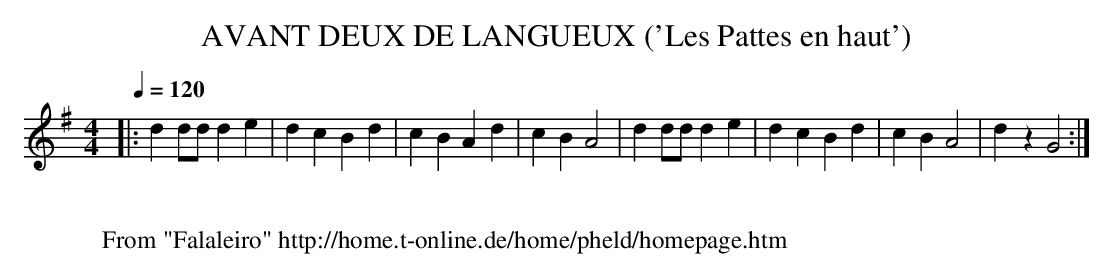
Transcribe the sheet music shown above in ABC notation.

X:1
T:AVANT DEUX DE LANGUEUX ('Les Pattes en haut')
M:4/4
L:1/4
Q:1/4=120
K:G
|:d d/2d/2de|dcBd|cBAd|cBA2|d d/2d/2de|dcBd|cBA2|d z G2:|
W:
W: From "Falaleiro" http://home.t-online.de/home/pheld/homepage.htm
